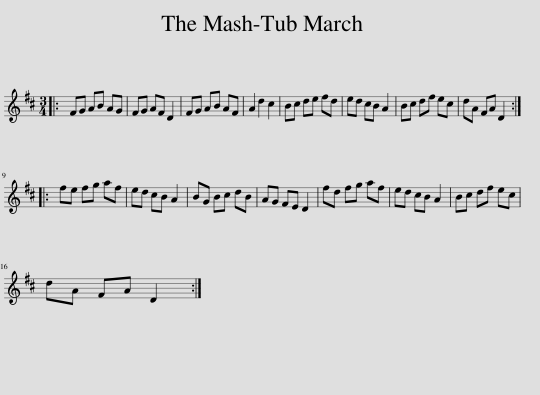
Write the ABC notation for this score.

X:1
L:1/8
M:3/4
I:linebreak $
K:D
V:1 treble
V:1
|: FG AB AG | FG AF D2 | FG AB AF | A2 d2 c2 | Bc de fd | %5
 ed cB A2 | Bc df ec | dA FA D2 ::$ fe fg af | ed cB A2 | %10
 BG Bc dB | AG FE D2 | fd fg af | ed cB A2 | Bc df ec |$ %15
 dA FA D2 :| %16
